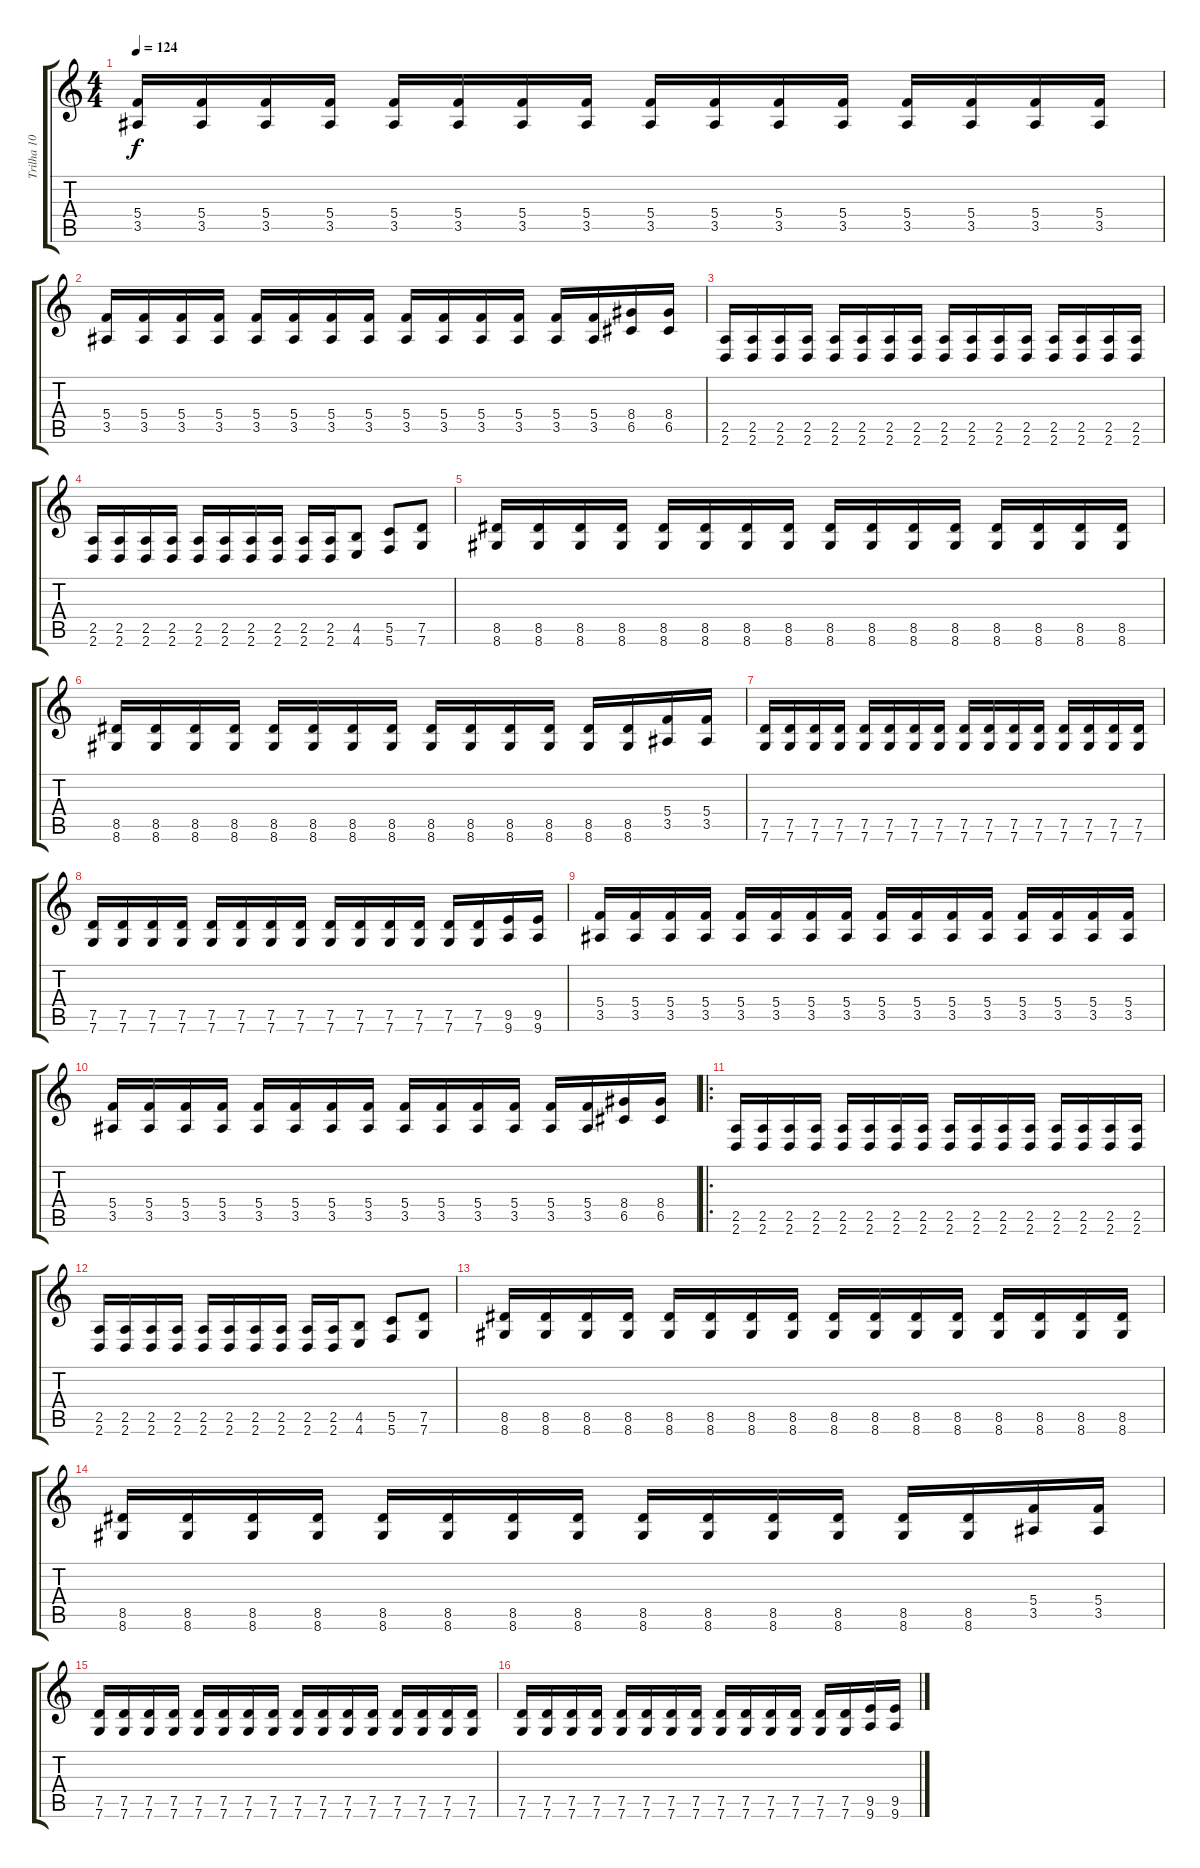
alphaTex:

\track ("Trilha 10" "Trilha 10") {instrument distortionguitar}
\staff {score tabs}
\tuning (D4 A3 F3 C3 G2 C2) {hide}
\ts (4 4)
\tempo 124
\clef g2
\ks c
(5.4 3.5).16{dy f} (5.4 3.5).16 (5.4 3.5).16 (5.4 3.5).16 (5.4 3.5).16 (5.4 3.5).16 (5.4 3.5).16 (5.4 3.5).16 (5.4 3.5).16 (5.4 3.5).16 (5.4 3.5).16 (5.4 3.5).16 (5.4 3.5).16 (5.4 3.5).16 (5.4 3.5).16 (5.4 3.5).16 |
(5.4 3.5).16 (5.4 3.5).16 (5.4 3.5).16 (5.4 3.5).16 (5.4 3.5).16 (5.4 3.5).16 (5.4 3.5).16 (5.4 3.5).16 (5.4 3.5).16 (5.4 3.5).16 (5.4 3.5).16 (5.4 3.5).16 (5.4 3.5).16 (5.4 3.5).16 (8.4 6.5).16 (8.4 6.5).16 |
(2.5 2.6).16 (2.5 2.6).16 (2.5 2.6).16 (2.5 2.6).16 (2.5 2.6).16 (2.5 2.6).16 (2.5 2.6).16 (2.5 2.6).16 (2.5 2.6).16 (2.5 2.6).16 (2.5 2.6).16 (2.5 2.6).16 (2.5 2.6).16 (2.5 2.6).16 (2.5 2.6).16 (2.5 2.6).16 |
(2.5 2.6).16 (2.5 2.6).16 (2.5 2.6).16 (2.5 2.6).16 (2.5 2.6).16 (2.5 2.6).16 (2.5 2.6).16 (2.5 2.6).16 (2.5 2.6).16 (2.5 2.6).16 (4.5 4.6).8 (5.5 5.6).8 (7.5 7.6).8 |
(8.5 8.6).16 (8.5 8.6).16 (8.5 8.6).16 (8.5 8.6).16 (8.5 8.6).16 (8.5 8.6).16 (8.5 8.6).16 (8.5 8.6).16 (8.5 8.6).16 (8.5 8.6).16 (8.5 8.6).16 (8.5 8.6).16 (8.5 8.6).16 (8.5 8.6).16 (8.5 8.6).16 (8.5 8.6).16 |
(8.5 8.6).16 (8.5 8.6).16 (8.5 8.6).16 (8.5 8.6).16 (8.5 8.6).16 (8.5 8.6).16 (8.5 8.6).16 (8.5 8.6).16 (8.5 8.6).16 (8.5 8.6).16 (8.5 8.6).16 (8.5 8.6).16 (8.5 8.6).16 (8.5 8.6).16 (5.4 3.5).16 (5.4 3.5).16 |
(7.5 7.6).16 (7.5 7.6).16 (7.5 7.6).16 (7.5 7.6).16 (7.5 7.6).16 (7.5 7.6).16 (7.5 7.6).16 (7.5 7.6).16 (7.5 7.6).16 (7.5 7.6).16 (7.5 7.6).16 (7.5 7.6).16 (7.5 7.6).16 (7.5 7.6).16 (7.5 7.6).16 (7.5 7.6).16 |
(7.5 7.6).16 (7.5 7.6).16 (7.5 7.6).16 (7.5 7.6).16 (7.5 7.6).16 (7.5 7.6).16 (7.5 7.6).16 (7.5 7.6).16 (7.5 7.6).16 (7.5 7.6).16 (7.5 7.6).16 (7.5 7.6).16 (7.5 7.6).16 (7.5 7.6).16 (9.5 9.6).16 (9.5 9.6).16 |
(5.4 3.5).16 (5.4 3.5).16 (5.4 3.5).16 (5.4 3.5).16 (5.4 3.5).16 (5.4 3.5).16 (5.4 3.5).16 (5.4 3.5).16 (5.4 3.5).16 (5.4 3.5).16 (5.4 3.5).16 (5.4 3.5).16 (5.4 3.5).16 (5.4 3.5).16 (5.4 3.5).16 (5.4 3.5).16 |
(5.4 3.5).16 (5.4 3.5).16 (5.4 3.5).16 (5.4 3.5).16 (5.4 3.5).16 (5.4 3.5).16 (5.4 3.5).16 (5.4 3.5).16 (5.4 3.5).16 (5.4 3.5).16 (5.4 3.5).16 (5.4 3.5).16 (5.4 3.5).16 (5.4 3.5).16 (8.4 6.5).16 (8.4 6.5).16 |
\ro
(2.5 2.6).16 (2.5 2.6).16 (2.5 2.6).16 (2.5 2.6).16 (2.5 2.6).16 (2.5 2.6).16 (2.5 2.6).16 (2.5 2.6).16 (2.5 2.6).16 (2.5 2.6).16 (2.5 2.6).16 (2.5 2.6).16 (2.5 2.6).16 (2.5 2.6).16 (2.5 2.6).16 (2.5 2.6).16 |
(2.5 2.6).16 (2.5 2.6).16 (2.5 2.6).16 (2.5 2.6).16 (2.5 2.6).16 (2.5 2.6).16 (2.5 2.6).16 (2.5 2.6).16 (2.5 2.6).16 (2.5 2.6).16 (4.5 4.6).8 (5.5 5.6).8 (7.5 7.6).8 |
(8.5 8.6).16 (8.5 8.6).16 (8.5 8.6).16 (8.5 8.6).16 (8.5 8.6).16 (8.5 8.6).16 (8.5 8.6).16 (8.5 8.6).16 (8.5 8.6).16 (8.5 8.6).16 (8.5 8.6).16 (8.5 8.6).16 (8.5 8.6).16 (8.5 8.6).16 (8.5 8.6).16 (8.5 8.6).16 |
(8.5 8.6).16 (8.5 8.6).16 (8.5 8.6).16 (8.5 8.6).16 (8.5 8.6).16 (8.5 8.6).16 (8.5 8.6).16 (8.5 8.6).16 (8.5 8.6).16 (8.5 8.6).16 (8.5 8.6).16 (8.5 8.6).16 (8.5 8.6).16 (8.5 8.6).16 (5.4 3.5).16 (5.4 3.5).16 |
(7.5 7.6).16 (7.5 7.6).16 (7.5 7.6).16 (7.5 7.6).16 (7.5 7.6).16 (7.5 7.6).16 (7.5 7.6).16 (7.5 7.6).16 (7.5 7.6).16 (7.5 7.6).16 (7.5 7.6).16 (7.5 7.6).16 (7.5 7.6).16 (7.5 7.6).16 (7.5 7.6).16 (7.5 7.6).16 |
(7.5 7.6).16 (7.5 7.6).16 (7.5 7.6).16 (7.5 7.6).16 (7.5 7.6).16 (7.5 7.6).16 (7.5 7.6).16 (7.5 7.6).16 (7.5 7.6).16 (7.5 7.6).16 (7.5 7.6).16 (7.5 7.6).16 (7.5 7.6).16 (7.5 7.6).16 (9.5 9.6).16 (9.5 9.6).16
